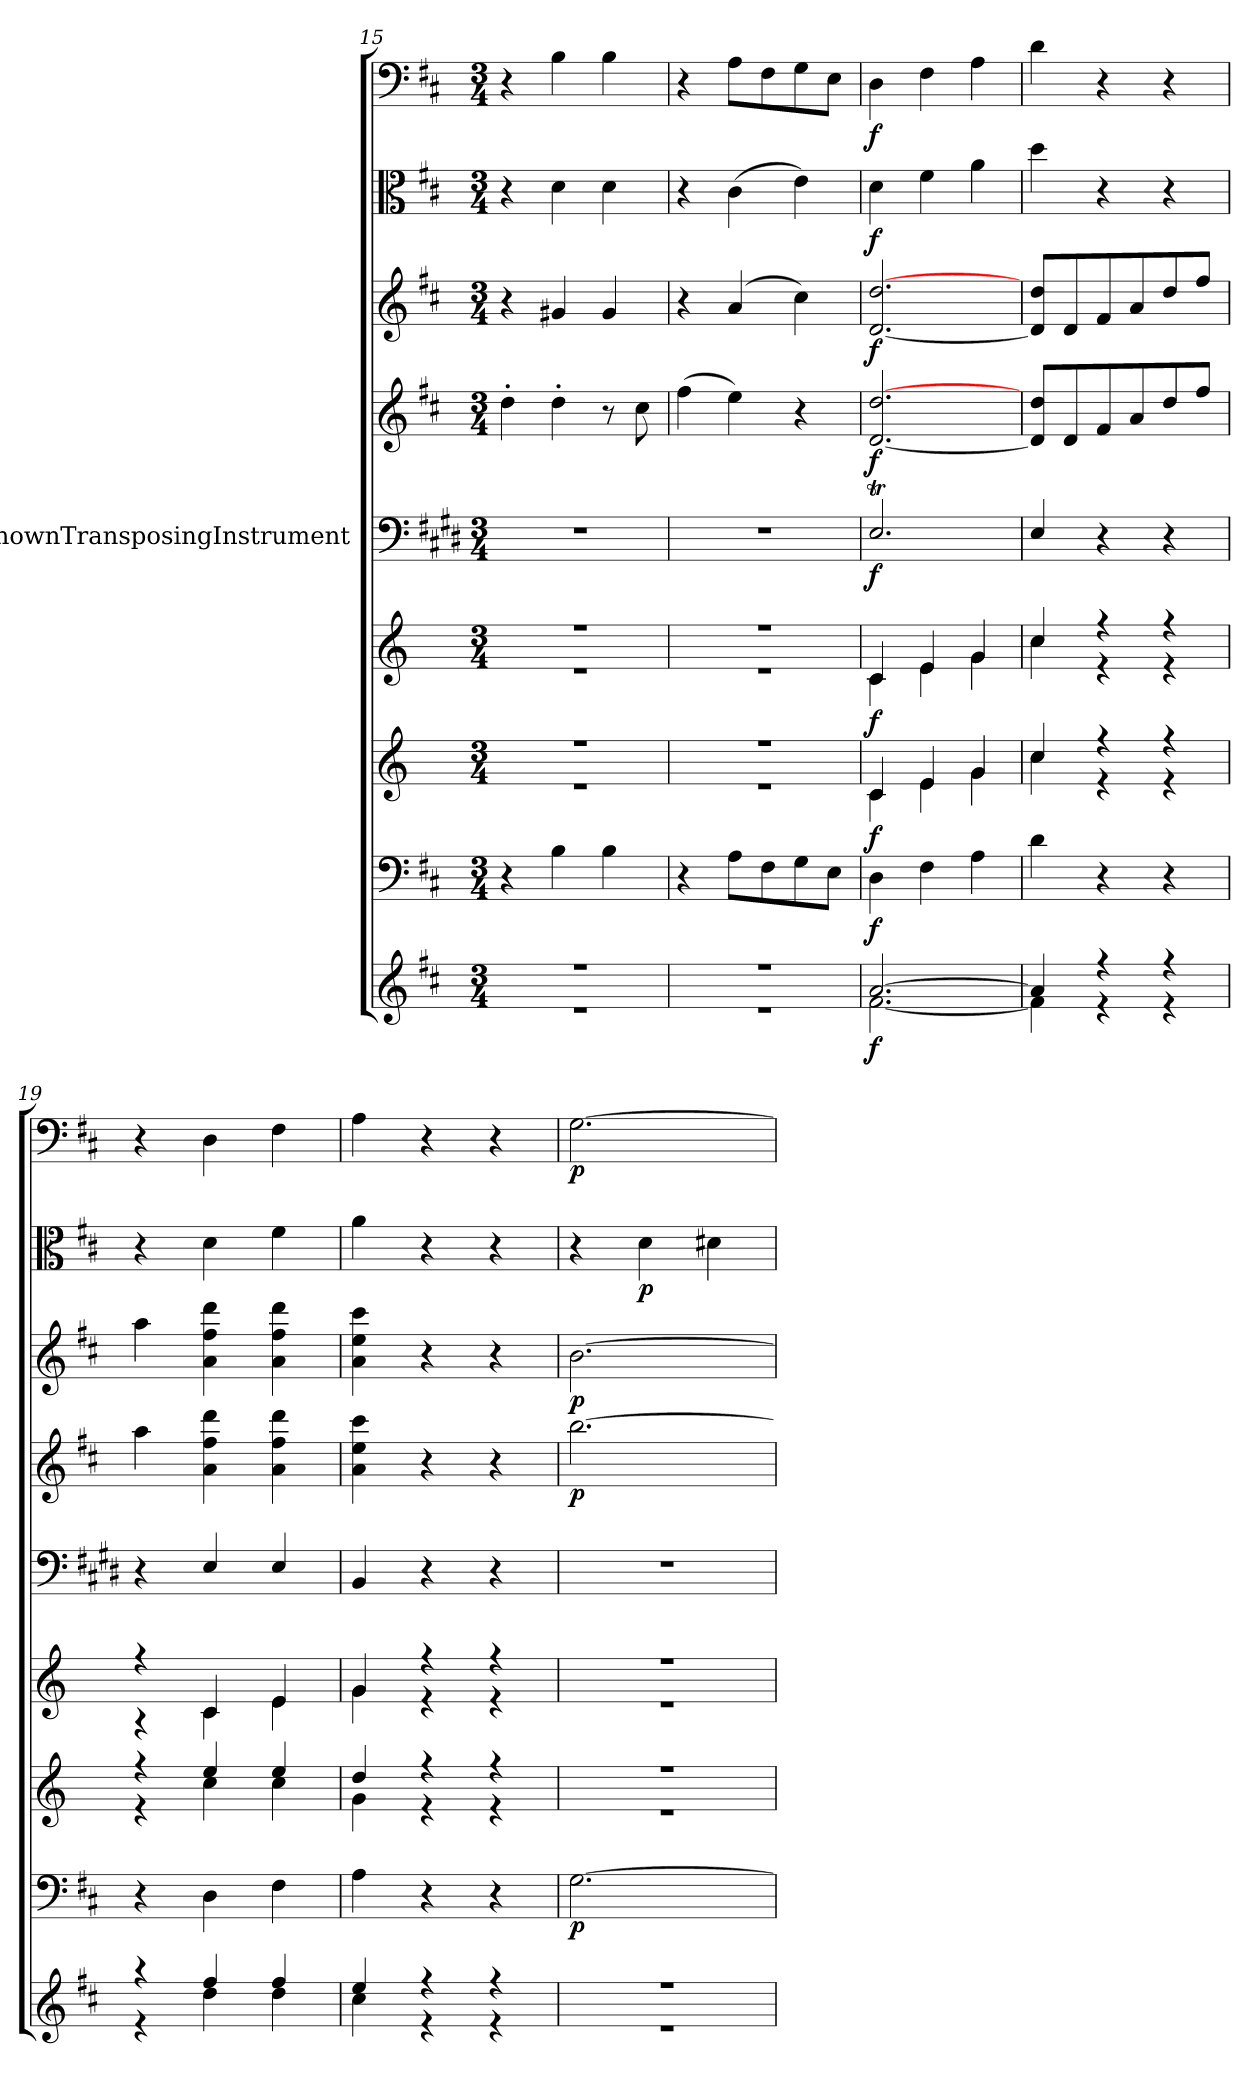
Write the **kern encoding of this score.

**kern	**dynam	**kern	**dynam	**kern	**dynam	**kern	**dynam	**kern	**dynam	**kern	**dynam	**kern	**dynam	**kern	**dynam	**kern	**dynam
*part9	*part9	*part8	*part8	*part7	*part7	*part6	*part6	*part5	*part5	*part4	*part4	*part3	*part3	*part2	*part2	*part1	*part1
*staff9	*staff9	*staff8	*staff8	*staff7	*staff7	*staff6	*staff6	*staff5	*staff5	*staff4	*staff4	*staff3	*staff3	*staff2	*staff2	*staff1	*staff1
*	*	*	*	*	*	*	*	*I"UnknownTransposingInstrument	*	*	*	*	*	*	*	*	*
*clefG2	*	*clefF4	*	*clefG2	*	*clefG2	*	*clefF4	*	*clefG2	*	*clefG2	*	*clefC3	*	*clefF4	*
*	*	*	*	*	*	*	*	*ITrd1c2	*	*	*	*	*	*	*	*	*
*k[f#c#]	*	*k[f#c#]	*	*k[]	*	*k[]	*	*k[f#c#]	*	*k[f#c#]	*	*k[f#c#]	*	*k[f#c#]	*	*k[f#c#]	*
*D:	*	*D:	*	*	*	*	*	*	*	*D:	*	*D:	*	*D:	*	*D:	*
*M3/4	*	*M3/4	*	*M3/4	*	*M3/4	*	*M3/4	*	*M3/4	*	*M3/4	*	*M3/4	*	*M3/4	*
=15	=15	=15	=15	=15	=15	=15	=15	=15	=15	=15	=15	=15	=15	=15	=15	=15	=15
*^	*	*	*	*^	*	*^	*	*	*	*	*	*	*	*	*	*	*
2.r	2.r	.	4r	.	2.r	2.r	.	2.r	2.r	.	2.r	.	4dd'\	.	4r	.	4r	.	4r	.
.	.	.	4B\	.	.	.	.	.	.	.	.	.	4dd'\	.	4g#X/	.	4d\	.	4B\	.
.	.	.	4B\	.	.	.	.	.	.	.	.	.	8r	.	4g#/	.	4d\	.	4B\	.
.	.	.	.	.	.	.	.	.	.	.	.	.	8cc#\	.	.	.	.	.	.	.
=16	=16	=16	=16	=16	=16	=16	=16	=16	=16	=16	=16	=16	=16	=16	=16	=16	=16	=16	=16	=16
2.r	2.r	.	4r	.	2.r	2.r	.	2.r	2.r	.	2.r	.	(4ff#\	.	4r	.	4r	.	4r	.
.	.	.	8A\L	.	.	.	.	.	.	.	.	.	4ee\)	.	(4a/	.	(4c#\	.	8A\L	.
.	.	.	8F#\	.	.	.	.	.	.	.	.	.	.	.	.	.	.	.	8F#\	.
.	.	.	8G\	.	.	.	.	.	.	.	.	.	4r	.	4cc#\)	.	4e\)	.	8G\	.
.	.	.	8E\J	.	.	.	.	.	.	.	.	.	.	.	.	.	.	.	8E\J	.
=17	=17	=17	=17	=17	=17	=17	=17	=17	=17	=17	=17	=17	=17	=17	=17	=17	=17	=17	=17	=17
[2.a/	[2.f#\	f	4D\	f	4c/	4c\	f	4c/	4c\	f	2.DT/	f	[2.d/ [2.dd/	f	[2.d/ [2.dd/	f	4d\	f	4D\	f
.	.	.	4F#\	.	4e/	4e\	.	4e/	4e\	.	.	.	.	.	.	.	4f#\	.	4F#\	.
.	.	.	4A\	.	4g/	4g\	.	4g/	4g\	.	.	.	.	.	.	.	4a\	.	4A\	.
=18	=18	=18	=18	=18	=18	=18	=18	=18	=18	=18	=18	=18	=18	=18	=18	=18	=18	=18	=18	=18
4a/]	4f#\]	.	4d\	.	4cc/	4cc\	.	4cc/	4cc\	.	4D/	.	8d]/ 8dd/L	.	8d]/ 8dd/L	.	4dd\	.	4d\	.
.	.	.	.	.	.	.	.	.	.	.	.	.	8d/	.	8d/	.	.	.	.	.
4r	4r	.	4r	.	4r	4r	.	4r	4r	.	4r	.	8f#/	.	8f#/	.	4r	.	4r	.
.	.	.	.	.	.	.	.	.	.	.	.	.	8a/	.	8a/	.	.	.	.	.
4r	4r	.	4r	.	4r	4r	.	4r	4r	.	4r	.	8dd/	.	8dd/	.	4r	.	4r	.
.	.	.	.	.	.	.	.	.	.	.	.	.	8ff#/J	.	8ff#/J	.	.	.	.	.
=19	=19	=19	=19	=19	=19	=19	=19	=19	=19	=19	=19	=19	=19	=19	=19	=19	=19	=19	=19	=19
4r	4r	.	4r	.	4r	4r	.	4r	4r	.	4r	.	4aa\	.	4aa\	.	4r	.	4r	.
4ff#/	4dd\	.	4D\	.	4ee/	4cc\	.	4c/	4c\	.	4D/	.	4a\ 4ff#\ 4ddd\	.	4a\ 4ff#\ 4ddd\	.	4d\	.	4D\	.
4ff#/	4dd\	.	4F#\	.	4ee/	4cc\	.	4e/	4e\	.	4D/	.	4a\ 4ff#\ 4ddd\	.	4a\ 4ff#\ 4ddd\	.	4f#\	.	4F#\	.
=20	=20	=20	=20	=20	=20	=20	=20	=20	=20	=20	=20	=20	=20	=20	=20	=20	=20	=20	=20	=20
4ee/	4cc#\	.	4A\	.	4dd/	4g\	.	4g/	4g\	.	4AA/	.	4a\ 4ee\ 4ccc#\	.	4a\ 4ee\ 4ccc#\	.	4a\	.	4A\	.
4r	4r	.	4r	.	4r	4r	.	4r	4r	.	4r	.	4r	.	4r	.	4r	.	4r	.
4r	4r	.	4r	.	4r	4r	.	4r	4r	.	4r	.	4r	.	4r	.	4r	.	4r	.
=21	=21	=21	=21	=21	=21	=21	=21	=21	=21	=21	=21	=21	=21	=21	=21	=21	=21	=21	=21	=21
2.r	2.r	.	[2.G\	p	2.r	2.r	.	2.r	2.r	.	2.r	.	[2.bb\	p	[2.b\	p	4r	.	[2.G\	p
.	.	.	.	.	.	.	.	.	.	.	.	.	.	.	.	.	4d\	p	.	.
.	.	.	.	.	.	.	.	.	.	.	.	.	.	.	.	.	4d#X\	.	.	.
*	*	*	*	*	*v	*v	*	*	*	*	*	*	*	*	*	*	*	*	*	*
*v	*v	*	*	*	*	*	*v	*v	*	*	*	*	*	*	*	*	*	*	*
=	=	=	=	=	=	=	=	=	=	=	=	=	=	=	=	=	=
*-	*-	*-	*-	*-	*-	*-	*-	*-	*-	*-	*-	*-	*-	*-	*-	*-	*-
